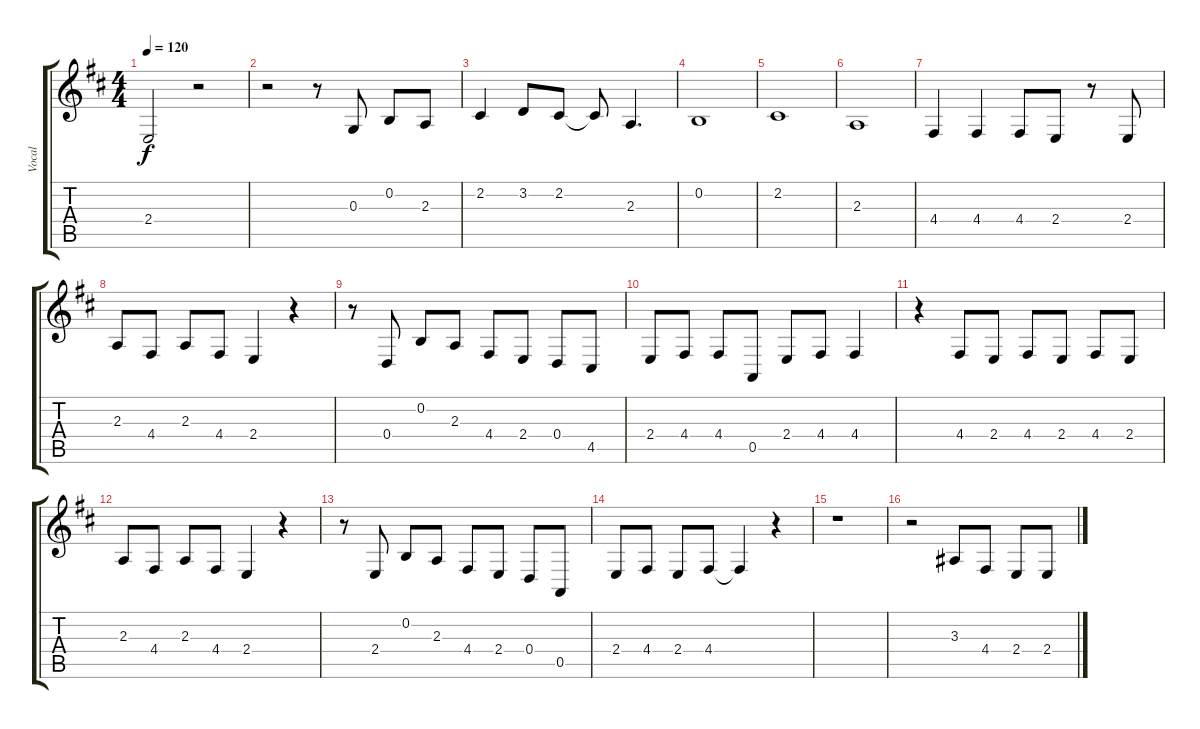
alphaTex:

\track ("Vocal" "Vocal") {instrument lead1square}
\staff {score tabs}
\tuning (E4 B3 G3 D3 A2 E2) {hide}
\ts (4 4)
\tempo 120
\clef g2
\ks d
2.4{t}.2{dy f} r.2 |
r.2 r.8 0.3.8 0.2.8 2.3.8 |
2.2.4 3.2.8 2.2.8 2.2{t}.8 2.3.4{d} |
0.2.1 |
2.2.1 |
2.3.1 |
4.4.4 4.4.4 4.4.8 2.4.8 r.8 2.4.8 |
2.3.8 4.4.8 2.3.8 4.4.8 2.4.4 r.4 |
r.8 0.4.8 0.2.8 2.3.8 4.4.8 2.4.8 0.4.8 4.5.8 |
2.4.8 4.4.8 4.4.8 0.5.8 2.4.8 4.4.8 4.4.4 |
r.4 4.4.8 2.4.8 4.4.8 2.4.8 4.4.8 2.4.8 |
2.3.8 4.4.8 2.3.8 4.4.8 2.4.4 r.4 |
r.8 2.4.8 0.2.8 2.3.8 4.4.8 2.4.8 0.4.8 0.5.8 |
2.4.8 4.4.8 2.4.8 4.4.8 4.4{t}.4 r.4 |
r.1 |
r.2 3.3.8 4.4.8 2.4.8 2.4.8
